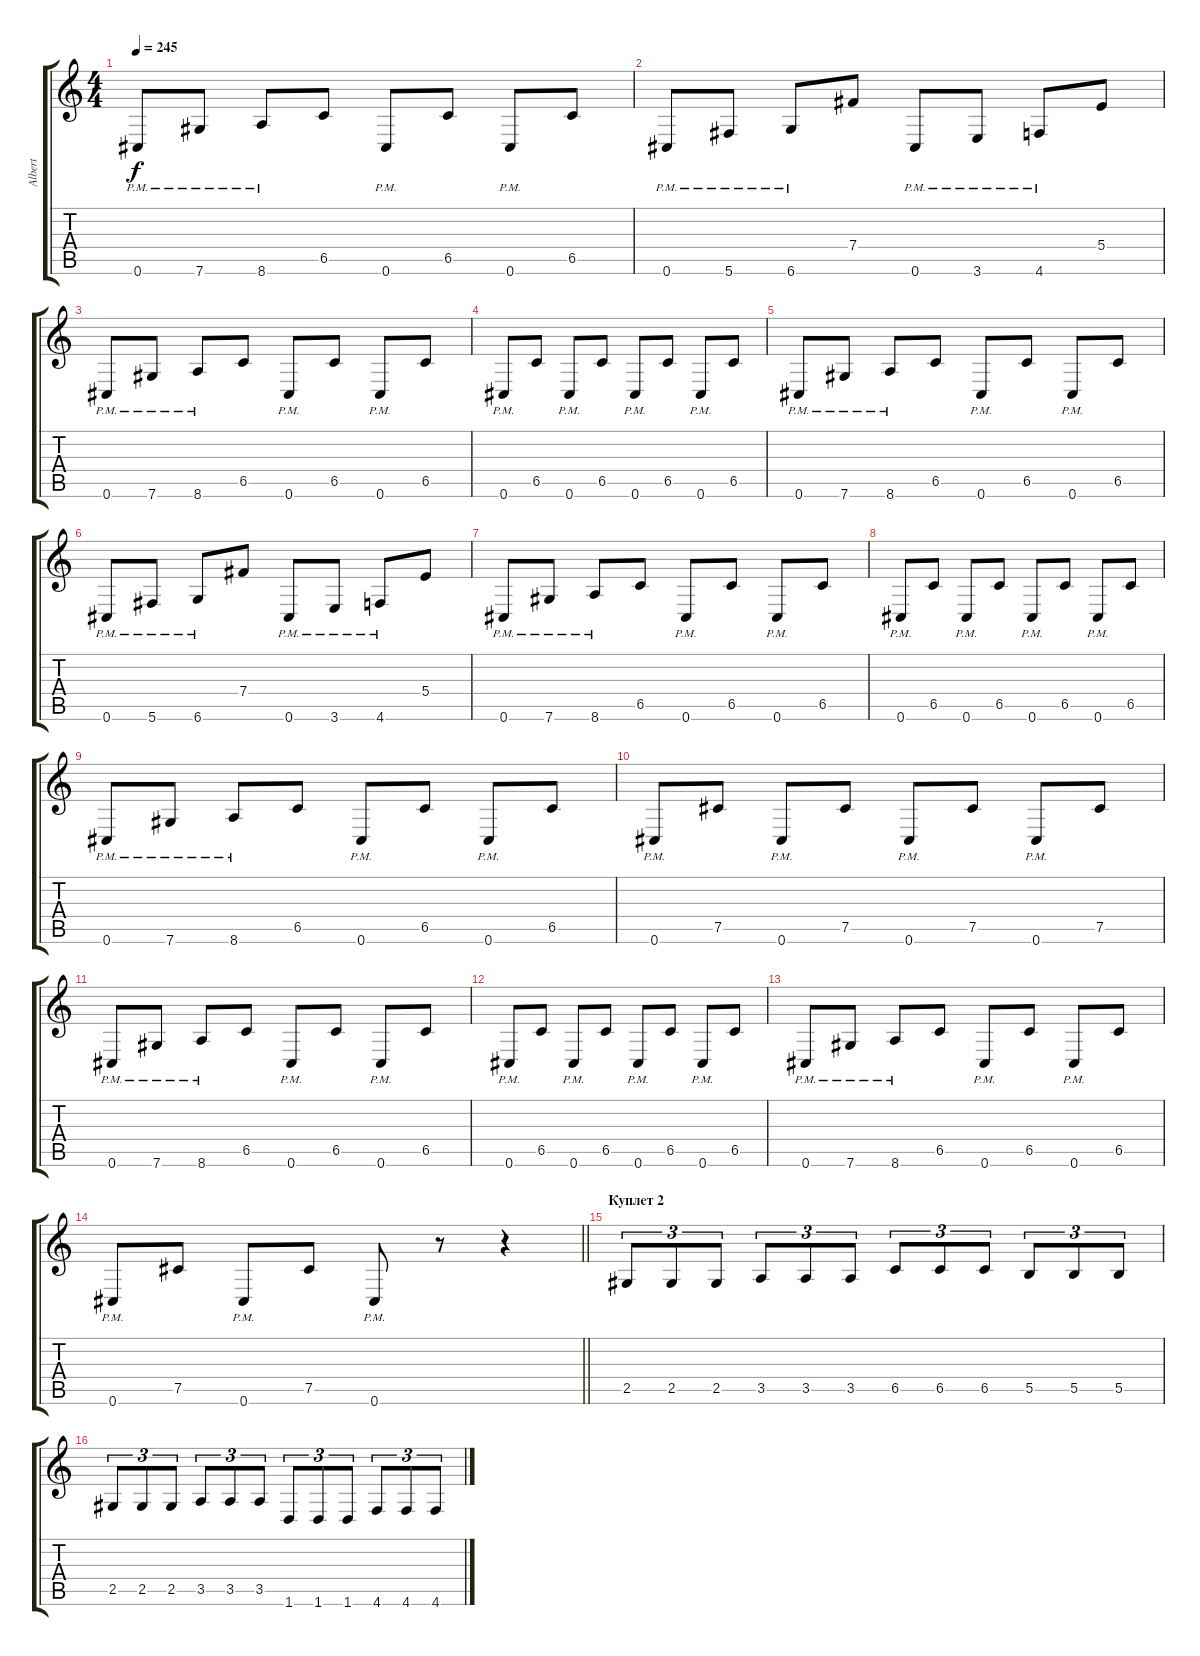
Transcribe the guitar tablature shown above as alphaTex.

\track ("Albert" "Albert") {instrument distortionguitar}
\staff {score tabs}
\tuning (Db4 Ab3 E3 B2 Gb2 Db2) {hide}
\ts (4 4)
\tempo 245
\clef g2
\ks c
0.6{pm}.8{dy f} 7.6{pm}.8 8.6{pm}.8 6.5.8 0.6{pm}.8 6.5.8 0.6{pm}.8 6.5.8 |
0.6{pm}.8 5.6{pm}.8 6.6{pm}.8 7.4.8 0.6{pm}.8 3.6{pm}.8 4.6{pm}.8 5.4.8 |
0.6{pm}.8 7.6{pm}.8 8.6{pm}.8 6.5.8 0.6{pm}.8 6.5.8 0.6{pm}.8 6.5.8 |
0.6{pm}.8 6.5.8 0.6{pm}.8 6.5.8 0.6{pm}.8 6.5.8 0.6{pm}.8 6.5.8 |
0.6{pm}.8 7.6{pm}.8 8.6{pm}.8 6.5.8 0.6{pm}.8 6.5.8 0.6{pm}.8 6.5.8 |
0.6{pm}.8 5.6{pm}.8 6.6{pm}.8 7.4.8 0.6{pm}.8 3.6{pm}.8 4.6{pm}.8 5.4.8 |
0.6{pm}.8 7.6{pm}.8 8.6{pm}.8 6.5.8 0.6{pm}.8 6.5.8 0.6{pm}.8 6.5.8 |
0.6{pm}.8 6.5.8 0.6{pm}.8 6.5.8 0.6{pm}.8 6.5.8 0.6{pm}.8 6.5.8 |
0.6{pm}.8 7.6{pm}.8 8.6{pm}.8 6.5.8 0.6{pm}.8 6.5.8 0.6{pm}.8 6.5.8 |
0.6{pm}.8 7.5.8 0.6{pm}.8 7.5.8 0.6{pm}.8 7.5.8 0.6{pm}.8 7.5.8 |
0.6{pm}.8 7.6{pm}.8 8.6{pm}.8 6.5.8 0.6{pm}.8 6.5.8 0.6{pm}.8 6.5.8 |
0.6{pm}.8 6.5.8 0.6{pm}.8 6.5.8 0.6{pm}.8 6.5.8 0.6{pm}.8 6.5.8 |
0.6{pm}.8 7.6{pm}.8 8.6{pm}.8 6.5.8 0.6{pm}.8 6.5.8 0.6{pm}.8 6.5.8 |
\barLineRight lightlight
0.6{pm}.8 7.5.8 0.6{pm}.8 7.5.8 0.6{pm}.8 r.8 r.4 |
\section ("" "Куплет 2")
2.5.8{tu (3 2)} 2.5.8{tu (3 2)} 2.5.8{tu (3 2)} 3.5.8{tu (3 2)} 3.5.8{tu (3 2)} 3.5.8{tu (3 2)} 6.5.8{tu (3 2)} 6.5.8{tu (3 2)} 6.5.8{tu (3 2)} 5.5.8{tu (3 2)} 5.5.8{tu (3 2)} 5.5.8{tu (3 2)} |
2.5.8{tu (3 2)} 2.5.8{tu (3 2)} 2.5.8{tu (3 2)} 3.5.8{tu (3 2)} 3.5.8{tu (3 2)} 3.5.8{tu (3 2)} 1.6.8{tu (3 2)} 1.6.8{tu (3 2)} 1.6.8{tu (3 2)} 4.6.8{tu (3 2)} 4.6.8{tu (3 2)} 4.6.8{tu (3 2)}
